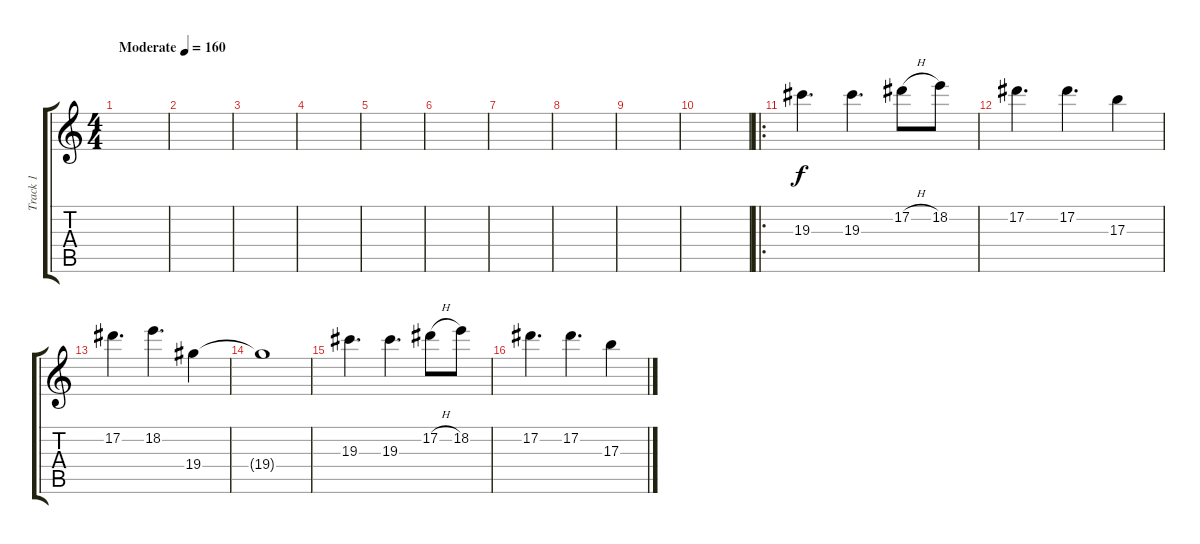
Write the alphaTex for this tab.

\track ("Track 1" "Track 1") {instrument distortionguitar}
\staff {score tabs}
\tuning (Eb4 Bb3 Gb3 Db3 Ab2 Db2) {hide}
\ts (4 4)
\tempo (160 "Moderate")
\clef g2
\ks c
|
|
|
|
|
|
|
|
|
|
\ro
19.3.4{d} 19.3.4{d} 17.2{h}.8 18.2.8 |
17.2.4{d} 17.2.4{d} 17.3.4 |
17.2.4{d} 18.2.4{d} 19.4.4 |
19.4{t}.1 |
19.3.4{d} 19.3.4{d} 17.2{h}.8 18.2.8 |
17.2.4{d} 17.2.4{d} 17.3.4
